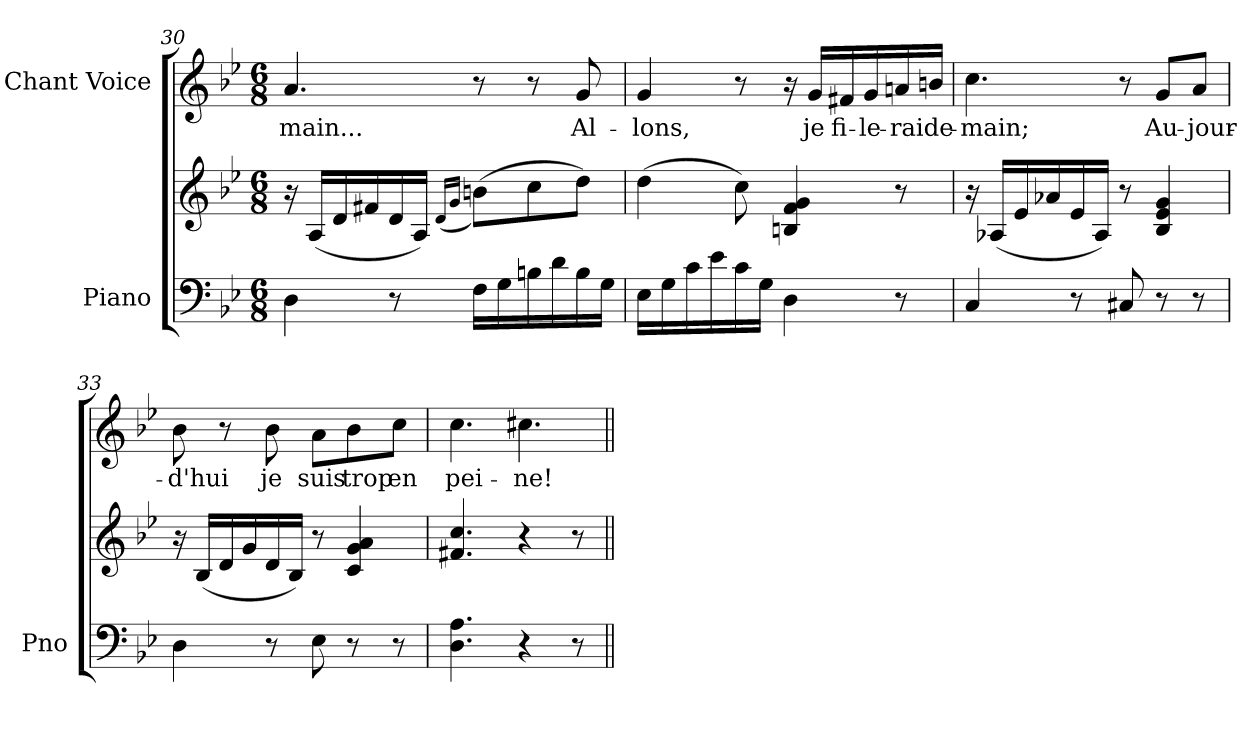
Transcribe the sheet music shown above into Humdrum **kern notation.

**kern	**kern	**kern	**text
*part2	*part2	*part1	*part1
*staff3	*staff2	*staff1	*staff1
*I"Piano	*	*I"Chant Voice	*
*I'Pno	*	*	*
*clefF4	*clefG2	*clefG2	*
*k[b-e-]	*k[b-e-]	*k[b-e-]	*
*M6/8	*M6/8	*M6/8	*
=30	=30	=30	=30
!	!	!	!LO:LY:b
4D\	16r	4.a/	main...
.	(16A/LL	.	.
.	16d/	.	.
.	16f#X/	.	.
8r	16d/	.	.
.	16A/JJ)	.	.
.	(16qd/LL	.	.
.	16qg/JJ	.	.
16F\LL	(8bn\L)	8r	.
16G\	.	.	.
16Bn\	8cc\	8r	.
16d\	.	.	.
!	!	!	!LO:LY:b
16B\	8dd\J)	8g/	Al-
16G\JJ	.	.	.
!!LO:LB:g=z
=31	=31	=31	=31
!	!	!	!LO:LY:b
16E-\LL	(4dd\	4g/	-lons,
16G\	.	.	.
16c\	.	.	.
16e-\	.	.	.
16c\	8cc\)	8r	.
16G\JJ	.	.	.
4D\	4Bn/ 4f/ 4g/	16r	.
!	!	!	!LO:LY:b
.	.	16g/LL	je
!	!	!	!LO:LY:b
.	.	16f#X/	fi-
!	!	!	!LO:LY:b
.	.	16g/	-le-
!	!	!	!LO:LY:b
8r	8r	16an/	-rai
!	!	!	!LO:LY:b
.	.	16bn/JJ	de-
!!LO:LB:g=z
=32	=32	=32	=32
!	!	!	!LO:LY:b
4C/	16r	4.cc\	-main;
.	(16A-X/LL	.	.
.	16e-/	.	.
.	16a-X/	.	.
8r	16e-/	.	.
.	16A-/JJ)	.	.
8C#X/	8r	8r	.
!	!	!	!LO:LY:b
8r	4B-/ 4e-/ 4g/	8g/L	Au-
!	!	!	!LO:LY:b
8r	.	8a/J	-jour-
=33	=33	=33	=33
!	!	!	!LO:LY:b
4D\	16r	8b-\	-d'hui
.	(16B-/LL	.	.
.	16d/	8r	.
.	16g/	.	.
!	!	!	!LO:LY:b
8r	16d/	8b-\	je
.	16B-/JJ)	.	.
!	!	!	!LO:LY:b
8E-\	8r	8a\L	suis
!	!	!	!LO:LY:b
8r	4c/ 4g/ 4a/	8b-\	trop
!	!	!	!LO:LY:b
8r	.	8cc\J	en
=34	=34	=34	=34
!	!	!	!LO:LY:b
4.D\ 4.A\	4.f#X/ 4.cc/	4.cc\	pei-
!	!	!	!LO:LY:b
4r	4r	4.cc#X\	-ne!
8r	8r	.	.
=||	=||	=||	=||
*-	*-	*-	*-
